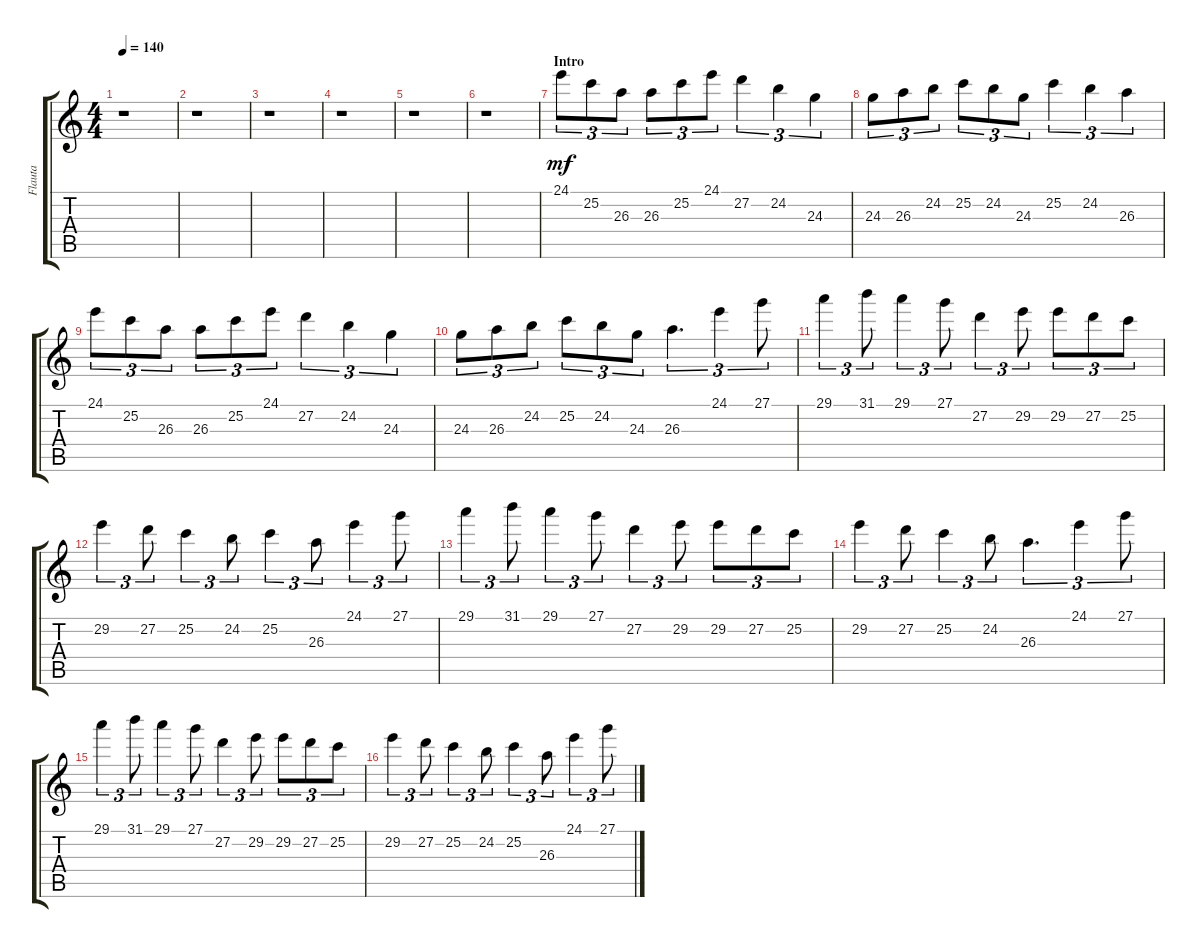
\track ("Flauta" "Flauta") {instrument piccolo}
\staff {score tabs}
\tuning (E4 B3 G3 D3 A2 E2) {hide}
\ts (4 4)
\tempo 140
\clef g2
\ks c
r.1{dy mf} |
r.1 |
r.1 |
r.1 |
r.1 |
r.1 |
\section ("" "Intro")
24.1.8{tu (3 2)} 25.2.8{tu (3 2)} 26.3.8{tu (3 2)} 26.3.8{tu (3 2)} 25.2.8{tu (3 2)} 24.1.8{tu (3 2)} 27.2.4{tu (3 2)} 24.2.4{tu (3 2)} 24.3.4{tu (3 2)} |
24.3.8{tu (3 2)} 26.3.8{tu (3 2)} 24.2.8{tu (3 2)} 25.2.8{tu (3 2)} 24.2.8{tu (3 2)} 24.3.8{tu (3 2)} 25.2.4{tu (3 2)} 24.2.4{tu (3 2)} 26.3.4{tu (3 2)} |
24.1.8{tu (3 2)} 25.2.8{tu (3 2)} 26.3.8{tu (3 2)} 26.3.8{tu (3 2)} 25.2.8{tu (3 2)} 24.1.8{tu (3 2)} 27.2.4{tu (3 2)} 24.2.4{tu (3 2)} 24.3.4{tu (3 2)} |
24.3.8{tu (3 2)} 26.3.8{tu (3 2)} 24.2.8{tu (3 2)} 25.2.8{tu (3 2)} 24.2.8{tu (3 2)} 24.3.8{tu (3 2)} 26.3.4{d tu (3 2)} 24.1.4{tu (3 2)} 27.1.8{tu (3 2)} |
29.1.4{tu (3 2)} 31.1.8{tu (3 2)} 29.1.4{tu (3 2)} 27.1.8{tu (3 2)} 27.2.4{tu (3 2)} 29.2.8{tu (3 2)} 29.2.8{tu (3 2)} 27.2.8{tu (3 2)} 25.2.8{tu (3 2)} |
29.2.4{tu (3 2)} 27.2.8{tu (3 2)} 25.2.4{tu (3 2)} 24.2.8{tu (3 2)} 25.2.4{tu (3 2)} 26.3.8{tu (3 2)} 24.1.4{tu (3 2)} 27.1.8{tu (3 2)} |
29.1.4{tu (3 2)} 31.1.8{tu (3 2)} 29.1.4{tu (3 2)} 27.1.8{tu (3 2)} 27.2.4{tu (3 2)} 29.2.8{tu (3 2)} 29.2.8{tu (3 2)} 27.2.8{tu (3 2)} 25.2.8{tu (3 2)} |
29.2.4{tu (3 2)} 27.2.8{tu (3 2)} 25.2.4{tu (3 2)} 24.2.8{tu (3 2)} 26.3.4{d tu (3 2)} 24.1.4{tu (3 2)} 27.1.8{tu (3 2)} |
29.1.4{tu (3 2)} 31.1.8{tu (3 2)} 29.1.4{tu (3 2)} 27.1.8{tu (3 2)} 27.2.4{tu (3 2)} 29.2.8{tu (3 2)} 29.2.8{tu (3 2)} 27.2.8{tu (3 2)} 25.2.8{tu (3 2)} |
29.2.4{tu (3 2)} 27.2.8{tu (3 2)} 25.2.4{tu (3 2)} 24.2.8{tu (3 2)} 25.2.4{tu (3 2)} 26.3.8{tu (3 2)} 24.1.4{tu (3 2)} 27.1.8{tu (3 2)}
